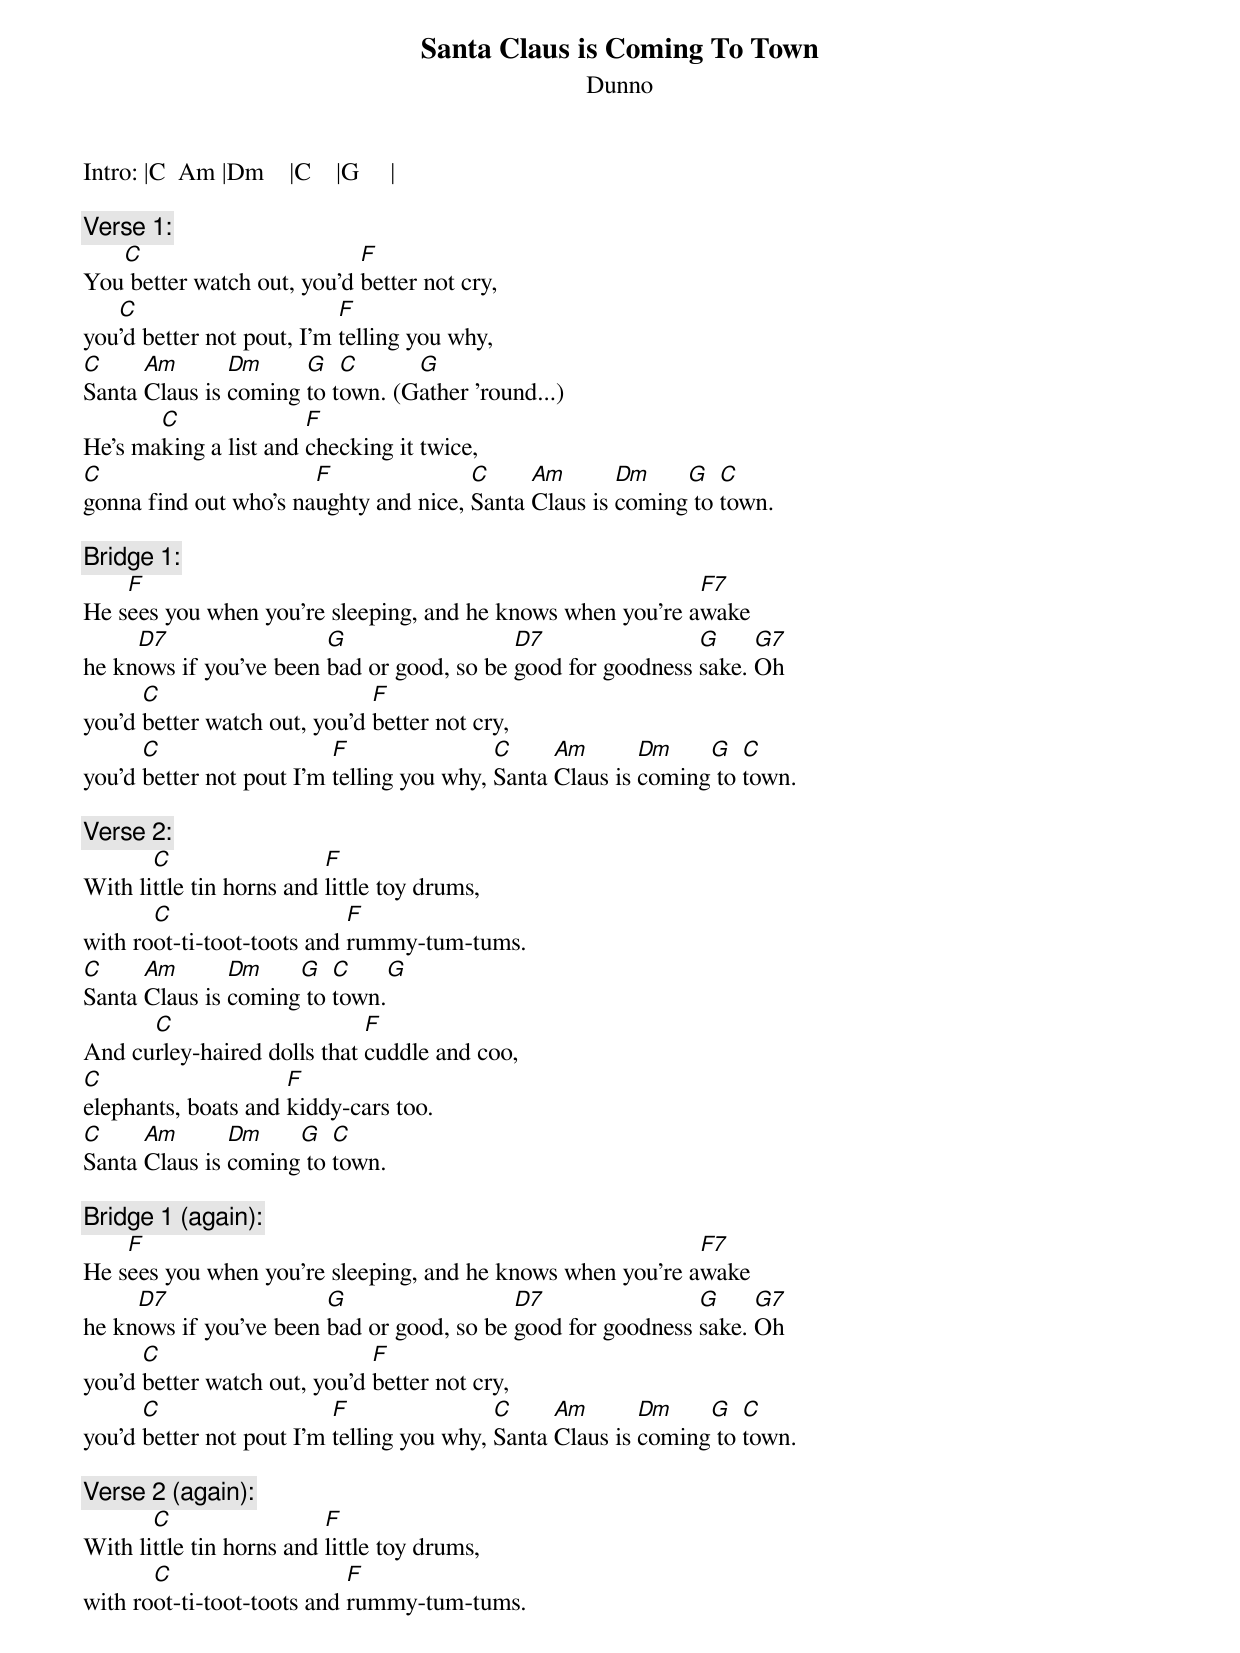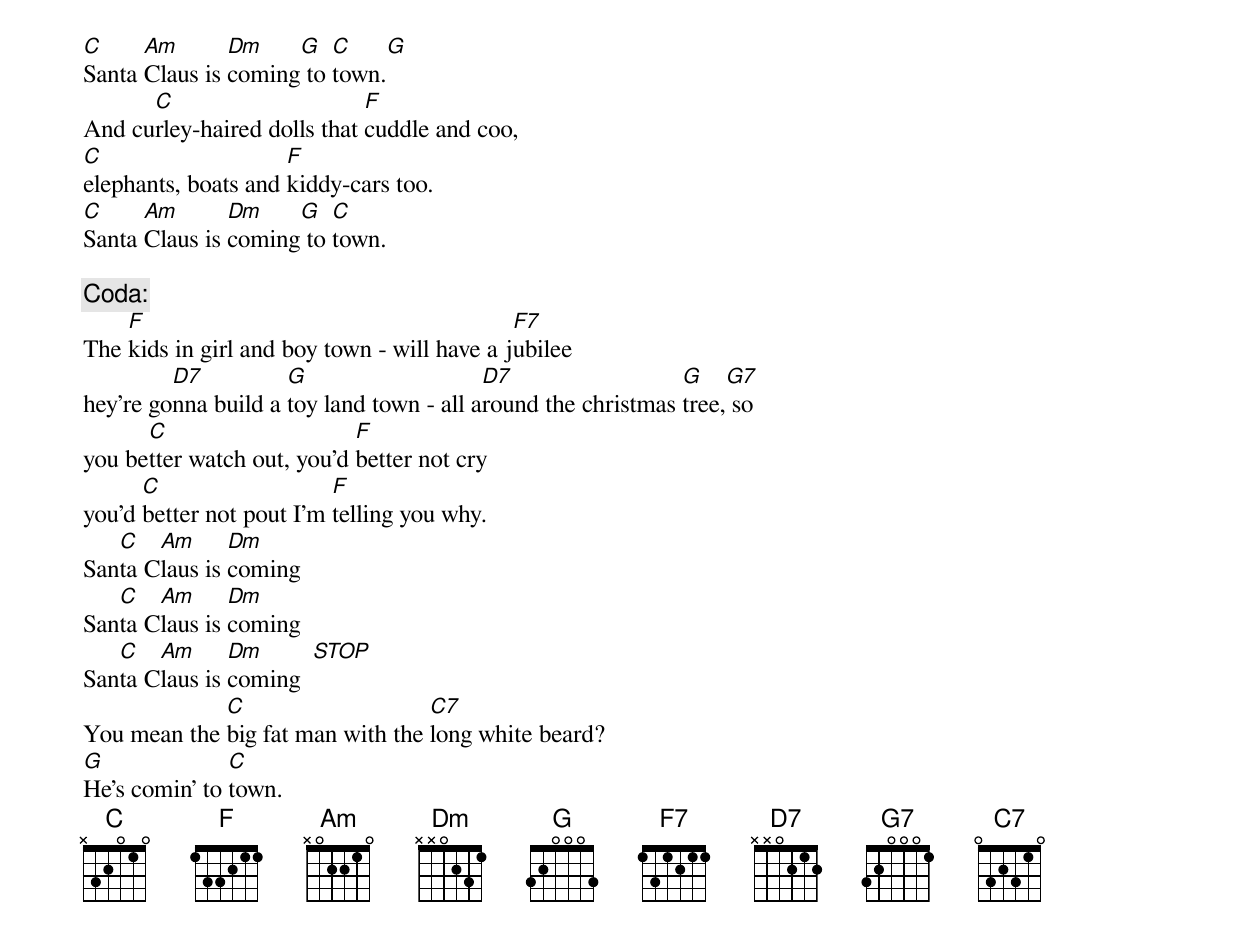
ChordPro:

{t: Santa Claus is Coming To Town}
{st: Dunno}

Intro: |C  Am |Dm    |C    |G     |

{c: Verse 1:}
You[C] better watch out, you'd [F]better not cry,
you[C]'d better not pout, I'm [F]telling you why,
[C]Santa [Am]Claus is [Dm]coming [G]to t[C]own. (G[G]ather 'round...)
He's ma[C]king a list and [F]checking it twice,
[C]gonna find out who's na[F]ughty and nice, [C]Santa [Am]Claus is [Dm]coming[G] to [C]town.

{c: Bridge 1:}
He s[F]ees you when you're sleeping, and he knows when you're a[F7]wake
he kn[D7]ows if you've been [G]bad or good, so be [D7]good for goodness [G]sake. [G7]Oh
you'd [C]better watch out, you'd [F]better not cry,
you'd [C]better not pout I'm [F]telling you why, [C]Santa [Am]Claus is [Dm]coming[G] to [C]town.

{c: Verse 2:}
With li[C]ttle tin horns and [F]little toy drums,
with ro[C]ot-ti-toot-toots and [F]rummy-tum-tums.
[C]Santa [Am]Claus is [Dm]coming[G] to [C]town.[G]
And cu[C]rley-haired dolls that [F]cuddle and coo,
[C]elephants, boats and [F]kiddy-cars too.
[C]Santa [Am]Claus is [Dm]coming[G] to [C]town.

{c: Bridge 1 (again):}
He s[F]ees you when you're sleeping, and he knows when you're a[F7]wake
he kn[D7]ows if you've been [G]bad or good, so be [D7]good for goodness [G]sake. [G7]Oh
you'd [C]better watch out, you'd [F]better not cry,
you'd [C]better not pout I'm [F]telling you why, [C]Santa [Am]Claus is [Dm]coming[G] to [C]town.

{c: Verse 2 (again):}
With li[C]ttle tin horns and [F]little toy drums,
with ro[C]ot-ti-toot-toots and [F]rummy-tum-tums.
[C]Santa [Am]Claus is [Dm]coming[G] to [C]town.[G]
And cu[C]rley-haired dolls that [F]cuddle and coo,
[C]elephants, boats and [F]kiddy-cars too.
[C]Santa [Am]Claus is [Dm]coming[G] to [C]town.

{c: Coda:}
The [F]kids in girl and boy town - will have a j[F7]ubilee
hey're go[D7]nna build a [G]toy land town - all a[D7]round the christmas [G]tree,[G7] so
you be[C]tter watch out, you'd [F]better not cry
you'd [C]better not pout I'm [F]telling you why.
San[C]ta C[Am]laus is [Dm]coming
San[C]ta C[Am]laus is [Dm]coming
San[C]ta C[Am]laus is [Dm]coming  [STOP]
You mean the [C]big fat man with the [C7]long white beard?
[G]He's comin' to [C]town.
